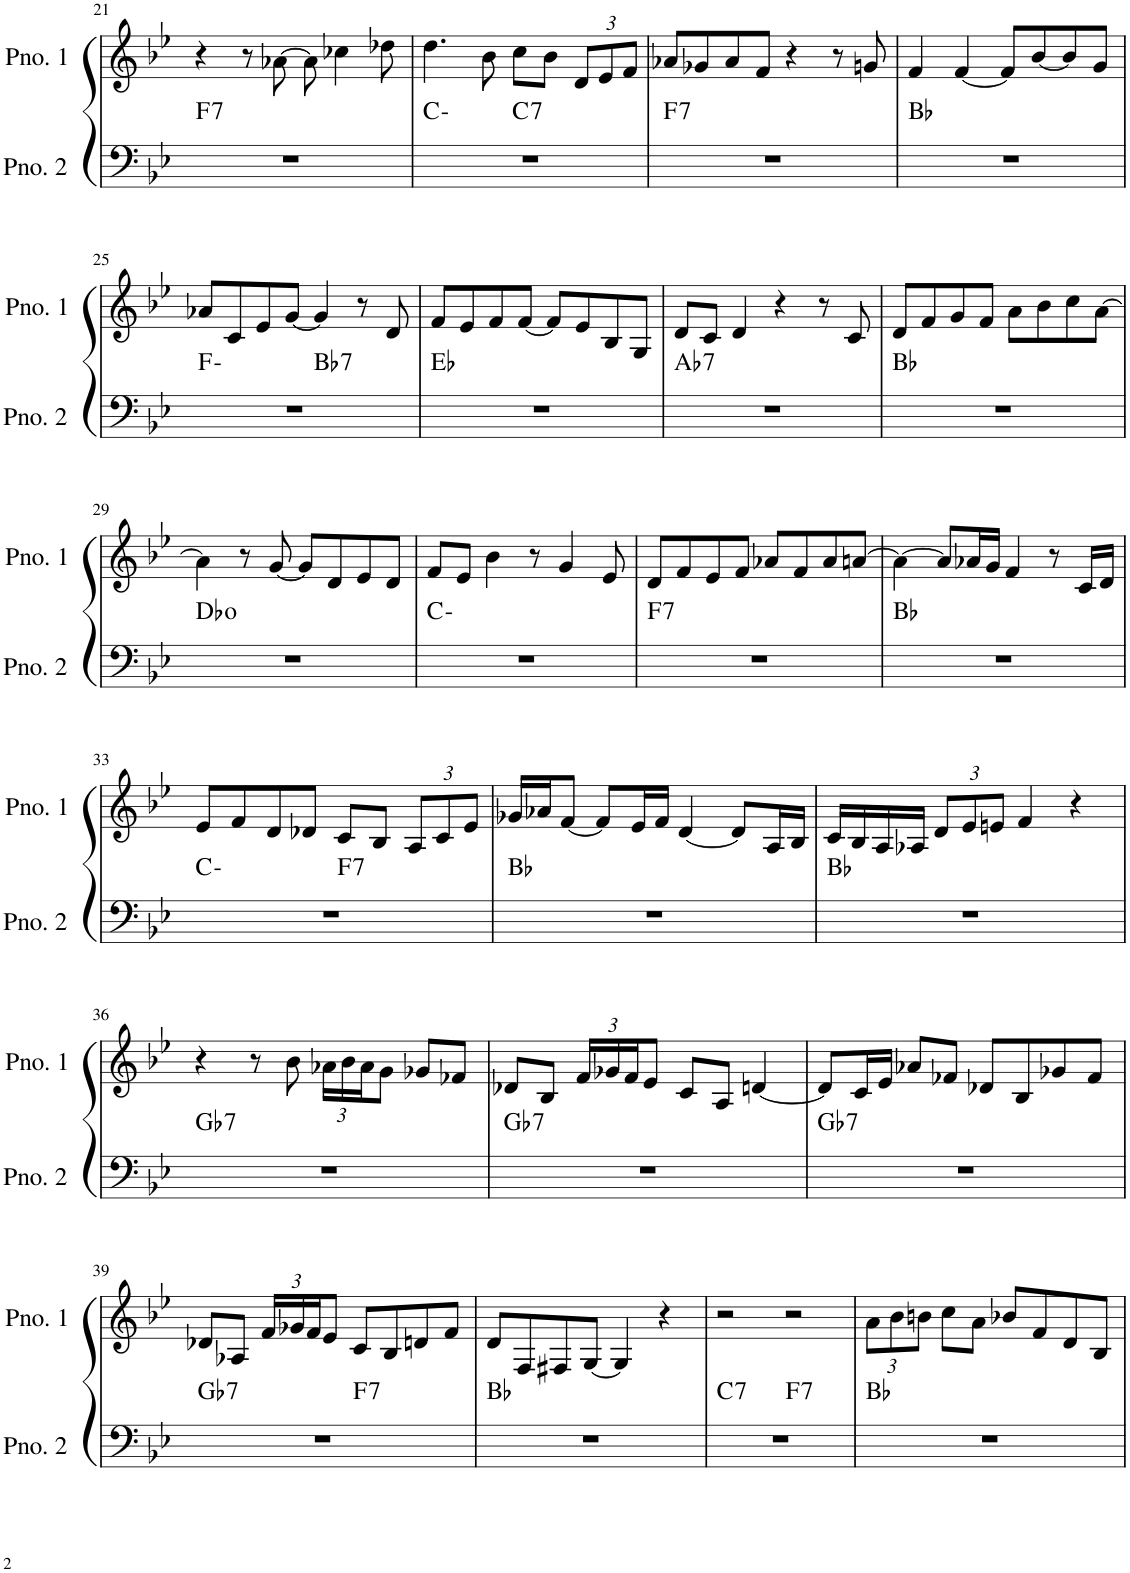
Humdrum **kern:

**kern	**harte	**kern
*part2	*part2	*part1
*staff2	*	*staff1
*I"ピアノ 2	*	*I"ピアノ 1
!!LO:PB:g=z
*clefF4	*	*clefG2
*k[b-e-]	*	*k[b-e-]
*M4/4	*	*M4/4
=21	=21	=21
!	!LO:H:kt=7	!
1r	F:7	4r
.	.	8r
.	.	[8a-X\
.	.	8a-\]
.	.	4cc-X\
.	.	8dd-X\
=22	=22	=22
*^	*	*
1r	2ryy	C:min	4.dd\
.	.	.	8b-\
!	!	!LO:H:kt=7	!
.	2ryy	C:7	8cc\L
.	.	.	8b-\J
*	*	*	*Xbrackettup
.	.	.	12d/L
.	.	.	12e-/
.	.	.	12f/J
=23	=23	=23	=23
!	!	!LO:H:kt=7	!
*v	*v	*	*
1r	F:7	8a-X/L
.	.	8g-X/
.	.	8a-/
.	.	8f/J
.	.	4r
.	.	8r
.	.	8gn/
=24	=24	=24
1r	Bb:maj	4f/
.	.	[4f/
.	.	8f/L]
.	.	[8b-/
.	.	8b-/]
.	.	8g/J
!!LO:LB:g=z
=25	=25	=25
*^	*	*
1r	2ryy	F:min	8a-X/L
.	.	.	8c/
.	.	.	8e-/
.	.	.	[8g/J
!	!	!LO:H:kt=7	!
.	2ryy	Bb:7	4g/]
.	.	.	8r
.	.	.	8d/
*v	*v	*	*
=26	=26	=26
1r	Eb:maj	8f/L
.	.	8e-/
.	.	8f/
.	.	[8f/J
.	.	8f/L]
.	.	8e-/
.	.	8B-/
.	.	8G/J
=27	=27	=27
!	!LO:H:kt=7	!
1r	Ab:7	8d/L
.	.	8c/J
.	.	4d/
.	.	4r
.	.	8r
.	.	8c/
=28	=28	=28
1r	Bb:maj	8d/L
.	.	8f/
.	.	8g/
.	.	8f/J
.	.	8a\L
.	.	8b-\
.	.	8cc\
.	.	[8a\J
!!LO:LB:g=z
=29	=29	=29
1r	Db:dim	4a\]
.	.	8r
.	.	[8g/
.	.	8g/L]
.	.	8d/
.	.	8e-/
.	.	8d/J
=30	=30	=30
1r	C:min	8f/L
.	.	8e-/J
.	.	4b-\
.	.	8r
.	.	4g/
.	.	8e-/
=31	=31	=31
!	!LO:H:kt=7	!
1r	F:7	8d/L
.	.	8f/
.	.	8e-/
.	.	8f/J
.	.	8a-X/L
.	.	8f/
.	.	8a-/
.	.	[8an/J
=32	=32	=32
1r	Bb:maj	4a\_
.	.	8a/L]
.	.	16a-X/L
.	.	16g/JJ
.	.	4f/
.	.	8r
.	.	16c/LL
.	.	16d/JJ
!!LO:LB:g=z
=33	=33	=33
*^	*	*
1r	2ryy	C:min	8e-/L
.	.	.	8f/
.	.	.	8d/
.	.	.	8d-X/J
!	!	!LO:H:kt=7	!
.	2ryy	F:7	8c/L
.	.	.	8B-/J
.	.	.	12A/L
.	.	.	12c/
.	.	.	12e-/J
*v	*v	*	*
=34	=34	=34
1r	Bb:maj	16g-X/LL
.	.	16a-X/J
.	.	[8f/J
.	.	8f/L]
.	.	16e-/L
.	.	16f/JJ
.	.	[4d/
.	.	8d/L]
.	.	16A/L
.	.	16B-/JJ
=35	=35	=35
1r	Bb:maj	16c/LL
.	.	16B-/
.	.	16A/
.	.	16A-X/JJ
.	.	12d/L
.	.	12e-/
.	.	12en/J
.	.	4f/
.	.	4r
!!LO:LB:g=z
=36	=36	=36
!	!LO:H:kt=7	!
1r	Gb:7	4r
.	.	8r
.	.	8b-\
.	.	24a-X\LL
.	.	24b-\
.	.	24a-\J
.	.	8g\J
.	.	8g-X/L
.	.	8f-X/J
=37	=37	=37
!	!LO:H:kt=7	!
1r	Gb:7	8d-X/L
.	.	8B-/J
.	.	24f/LL
.	.	24g-X/
.	.	24f/J
.	.	8e-/J
.	.	8c/L
.	.	8A/J
.	.	[4dn/
=38	=38	=38
!	!LO:H:kt=7	!
1r	Gb:7	8d/L]
.	.	16c/L
.	.	16e-/JJ
.	.	8a-X/L
.	.	8f-X/J
.	.	8d-X/L
.	.	8B-/
.	.	8g-X/
.	.	8f-/J
!!LO:LB:g=z
=39	=39	=39
!	!LO:H:kt=7	!
*^	*	*
1r	2ryy	Gb:7	8d-X/L
.	.	.	8A-X/J
.	.	.	24f/LL
.	.	.	24g-X/
.	.	.	24f/J
.	.	.	8e-/J
!	!	!LO:H:kt=7	!
.	2ryy	F:7	8c/L
.	.	.	8B-/
.	.	.	8dn/
.	.	.	8f/J
*v	*v	*	*
=40	=40	=40
1r	Bb:maj	8d/L
.	.	8F/
.	.	8F#X/
.	.	[8G/J
.	.	4G/]
.	.	4r
=41	=41	=41
!	!LO:H:kt=7	!
*^	*	*
1r	2ryy	C:7	2r
!	!	!LO:H:kt=7	!
.	2ryy	F:7	2r
*v	*v	*	*
=42	=42	=42
1r	Bb:maj	12a\L
.	.	12b-\
.	.	12bn\J
.	.	8cc\L
.	.	8a\J
.	.	8b-X/L
.	.	8f/
.	.	8d/
.	.	8B-/J
=	=	=
*-	*-	*-
